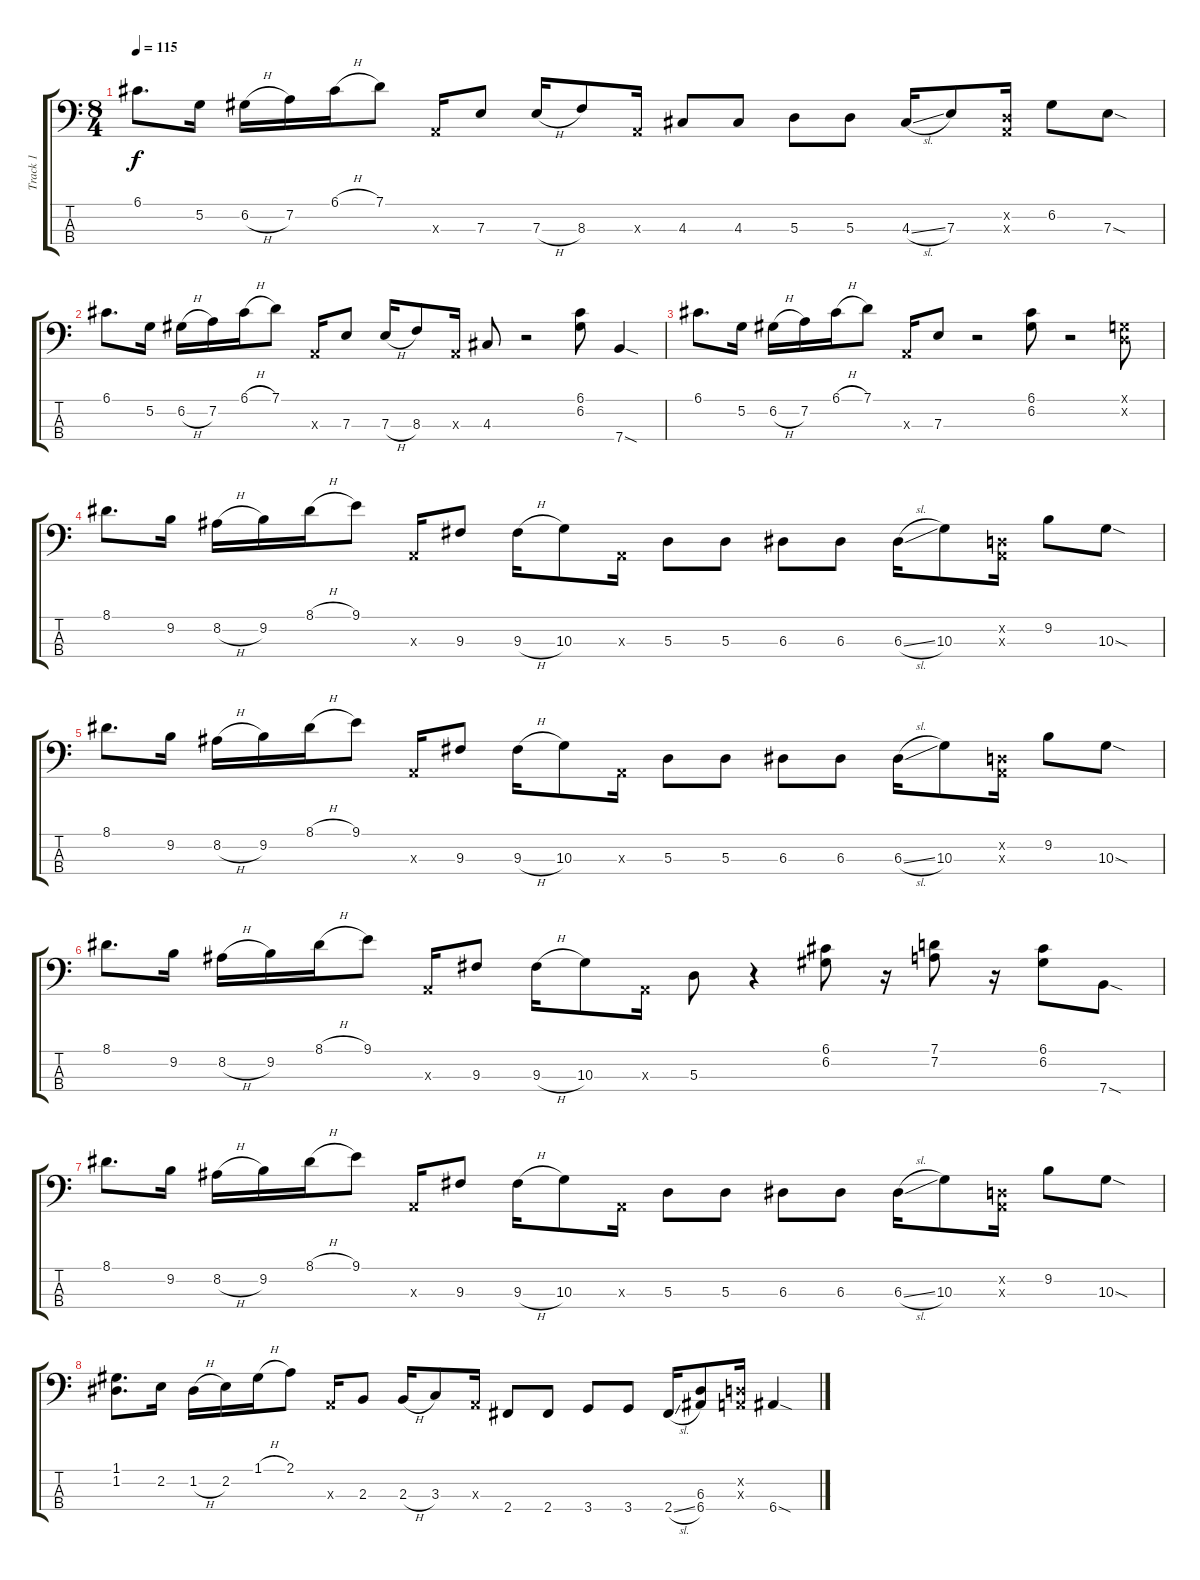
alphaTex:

\track ("Track 1" "Track 1") {instrument slapbass2}
\staff {score tabs}
\tuning (G2 D2 A1 E1) {hide}
\ts (8 4)
\tempo 115
\clef f4
\ks c
6.1.8{d dy f} 5.2.16 6.2{h}.16 7.2.16 6.1{h}.16 7.1.8 0.3{x}.16 7.3.8 7.3{h}.16 8.3.8 0.3{x}.16 4.3.8 4.3.8 5.3.8 5.3.8 4.3{sl}.16 7.3.8 (0.2{x} 0.3{x}).16 6.2.8 7.3{sod}.8 |
6.1.8{d} 5.2.16 6.2{h}.16 7.2.16 6.1{h}.16 7.1.8 0.3{x}.16 7.3.8 7.3{h}.16 8.3.8 0.3{x}.16 4.3.8 r.2 (6.1 6.2).8 7.4{sod}.4 |
6.1.8{d} 5.2.16 6.2{h}.16 7.2.16 6.1{h}.16 7.1.8 0.3{x}.16 7.3.8 r.2 (6.1 6.2).8 r.2 (0.1{x} 0.2{x}).8 |
8.1.8{d} 9.2.16 8.2{h}.16 9.2.16 8.1{h}.16 9.1.8 0.3{x}.16 9.3.8 9.3{h}.16 10.3.8 0.3{x}.16 5.3.8 5.3.8 6.3.8 6.3.8 6.3{sl}.16 10.3.8 (0.2{x} 0.3{x}).16 9.2.8 10.3{sod}.8 |
8.1.8{d} 9.2.16 8.2{h}.16 9.2.16 8.1{h}.16 9.1.8 0.3{x}.16 9.3.8 9.3{h}.16 10.3.8 0.3{x}.16 5.3.8 5.3.8 6.3.8 6.3.8 6.3{sl}.16 10.3.8 (0.2{x} 0.3{x}).16 9.2.8 10.3{sod}.8 |
8.1.8{d} 9.2.16 8.2{h}.16 9.2.16 8.1{h}.16 9.1.8 0.3{x}.16 9.3.8 9.3{h}.16 10.3.8 0.3{x}.16 5.3.8 r.4 (6.1 6.2).8 r.16 (7.1 7.2).8 r.16 (6.1 6.2).8 7.4{sod}.8 |
8.1.8{d} 9.2.16 8.2{h}.16 9.2.16 8.1{h}.16 9.1.8 0.3{x}.16 9.3.8 9.3{h}.16 10.3.8 0.3{x}.16 5.3.8 5.3.8 6.3.8 6.3.8 6.3{sl}.16 10.3.8 (0.2{x} 0.3{x}).16 9.2.8 10.3{sod}.8 |
(1.1 1.2).8{d} 2.2.16 1.2{h}.16 2.2.16 1.1{h}.16 2.1.8 0.3{x}.16 2.3.8 2.3{h}.16 3.3.8 0.3{x}.16 2.4.8 2.4.8 3.4.8 3.4.8 2.4{sl}.16 (6.3 6.4).8 (0.2{x} 0.3{x}).16 6.4{sod}.4
